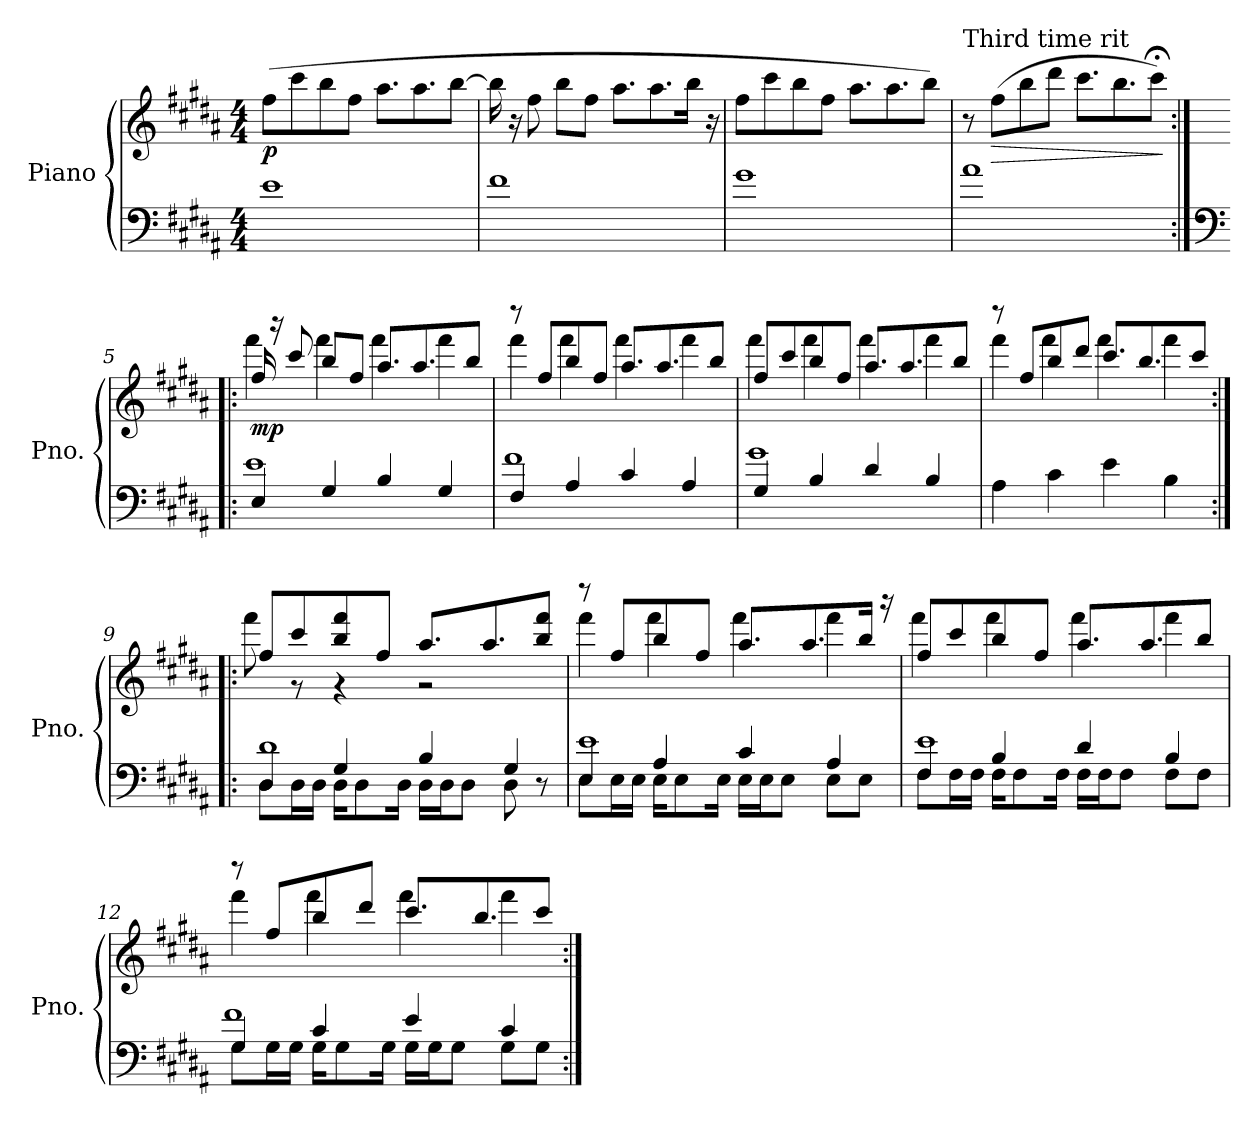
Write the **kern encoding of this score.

**kern	**kern	**dynam
*part1	*part1	*part1
*staff2	*staff1	*staff1/2
*I"Piano	*	*
*I'Pno.	*	*
*clefF4	*clefG2	*
*k[f#c#g#d#a#]	*k[f#c#g#d#a#]	*
*M4/4	*M4/4	*
*MM90	*MM90	*
=1	=1	=1
!	!	!LO:DY:b
1e	(8ff#\L	p
.	8ccc#\	.
.	8bb\	.
.	8ff#\J	.
.	8.aa#\L	.
.	8.aa#\	.
.	[8bb\J	.
=2	=2	=2
1f#	16bb\]	.
.	16r	.
.	8ff#\	.
.	8bb\L	.
.	8ff#\J	.
.	8.aa#\L	.
.	8.aa#\	.
.	16bb\Jk	.
.	16r	.
=3	=3	=3
1g#	8ff#\L	.
.	8ccc#\	.
.	8bb\	.
.	8ff#\J	.
.	8.aa#\L	.
.	8.aa#\	.
.	8bb\J)	.
!!LO:LB:g=z
=4	=4	=4
!	!LO:TX:a:t=Third time rit	!
1a#	8r	.
!	!	!LO:HP:b
.	(8ff#\L	>
.	8bb\	.
.	8ddd#\J	.
.	8.ccc#\L	.
.	8.bb\	.
.	8ccc#;<\J)	.
.	.	]
=5:|!|:	=5:|!|:	=5:|!|:
*clefF4	*	*
*^	*^	*
!	!	!	!	!LO:DY:b
4E/	1e	16ff#/	4fff#\	mp
.	.	16r	.	.
.	.	8ccc#/	.	.
4G#/	.	8bb/L	4fff#\	.
.	.	8ff#/J	.	.
4B/	.	8.aa#/L	4fff#\	.
.	.	8.aa#/	.	.
4G#/	.	.	4fff#\	.
.	.	8bb/J	.	.
=6	=6	=6	=6	=6
4F#/	1f#	8r	4fff#\	.
.	.	8ff#/L	.	.
4A#/	.	8bb/	4fff#\	.
.	.	8ff#/J	.	.
4c#/	.	8.aa#/L	4fff#\	.
.	.	8.aa#/	.	.
4A#/	.	.	4fff#\	.
.	.	8bb/J	.	.
!!LO:LB:g=z	!!
=7	=7	=7	=7	=7
4G#/	1g#	8ff#/L	4fff#\	.
.	.	8ccc#/	.	.
4B/	.	8bb/	4fff#\	.
.	.	8ff#/J	.	.
4d#/	.	8.aa#/L	4fff#\	.
.	.	8.aa#/	.	.
4B/	.	.	4fff#\	.
.	.	8bb/J	.	.
*v	*v	*	*	*
=8	=8	=8	=8
4A#\	8r	4fff#\	.
.	8ff#/L	.	.
4c#\	8bb/	4fff#\	.
.	8ddd#/J	.	.
4e\	8.ccc#/L	4fff#\	.
.	8.bb/	.	.
4B\	.	4fff#\	.
.	8ccc#/J	.	.
=9:|!|:	=9:|!|:	=9:|!|:	=9:|!|:
*^	*	*	*
*	*^	*	*	*
!	!	!	!	!	!LO:DY:b=2
!	!	!	!	!	!LO:DY:n=1:b
1d#	8D#\L	4D#/	8ff#/L	8fff#\	mf f
.	16D#\L	.	8ccc#/	8r	.
.	16D#\JJ	.	.	.	.
.	16D#\KL	4G#/	8bb/ 8fff#/	4r	.
.	8D#\	.	.	.	.
.	.	.	8ff#/J	.	.
.	16D#\Jk	.	.	.	.
.	16D#\LL	4B/	8.aa#/L	2r	.
.	16D#\J	.	.	.	.
.	8D#\J	.	.	.	.
.	.	.	8.aa#/	.	.
.	8D#\	4G#/	.	.	.
.	8r	.	8bb/ 8fff#/J	.	.
!!LO:LB:g=z	!!
=10	=10	=10	=10	=10	=10
1e	8E\L	4E/	8r	4fff#\	.
.	16E\L	.	8ff#/L	.	.
.	16E\JJ	.	.	.	.
.	16E\KL	4A#/	8bb/	4fff#\	.
.	8E\	.	.	.	.
.	.	.	8ff#/J	.	.
.	16E\Jk	.	.	.	.
.	16E\LL	4c#/	8.aa#/L	4fff#\	.
.	16E\J	.	.	.	.
.	8E\J	.	.	.	.
.	.	.	8.aa#/	.	.
.	8E\L	4A#/	.	4fff#\	.
.	8E\J	.	16bb/Jk	.	.
.	.	.	16r	.	.
=11	=11	=11	=11	=11	=11
1e	8F#\L	4F#/	8ff#/L	4fff#\	.
.	16F#\L	.	8ccc#/	.	.
.	16F#\JJ	.	.	.	.
.	16F#\KL	4B/	8bb/	4fff#\	.
.	8F#\	.	.	.	.
.	.	.	8ff#/J	.	.
.	16F#\Jk	.	.	.	.
.	16F#\LL	4d#/	8.aa#/L	4fff#\	.
.	16F#\J	.	.	.	.
.	8F#\J	.	.	.	.
.	.	.	8.aa#/	.	.
.	8F#\L	4B/	.	4fff#\	.
.	8F#\J	.	8bb/J	.	.
=12	=12	=12	=12	=12	=12
4G#/	8G#\L	1f#	8r	4fff#\	.
.	16G#\L	.	8ff#/L	.	.
.	16G#\JJ	.	.	.	.
4c#/	16G#\KL	.	8bb/	4fff#\	.
.	8G#\	.	.	.	.
.	.	.	8ddd#/J	.	.
.	16G#\Jk	.	.	.	.
4e/	16G#\LL	.	8.ccc#/L	4fff#\	.
.	16G#\J	.	.	.	.
.	8G#\J	.	.	.	.
.	.	.	8.bb/	.	.
4c#/	8G#\L	.	.	4fff#\	.
.	8G#\J	.	8ccc#/J	.	.
*v	*v	*v	*	*	*
*	*v	*v	*
=:|!	=:|!	=:|!
*-	*-	*-
